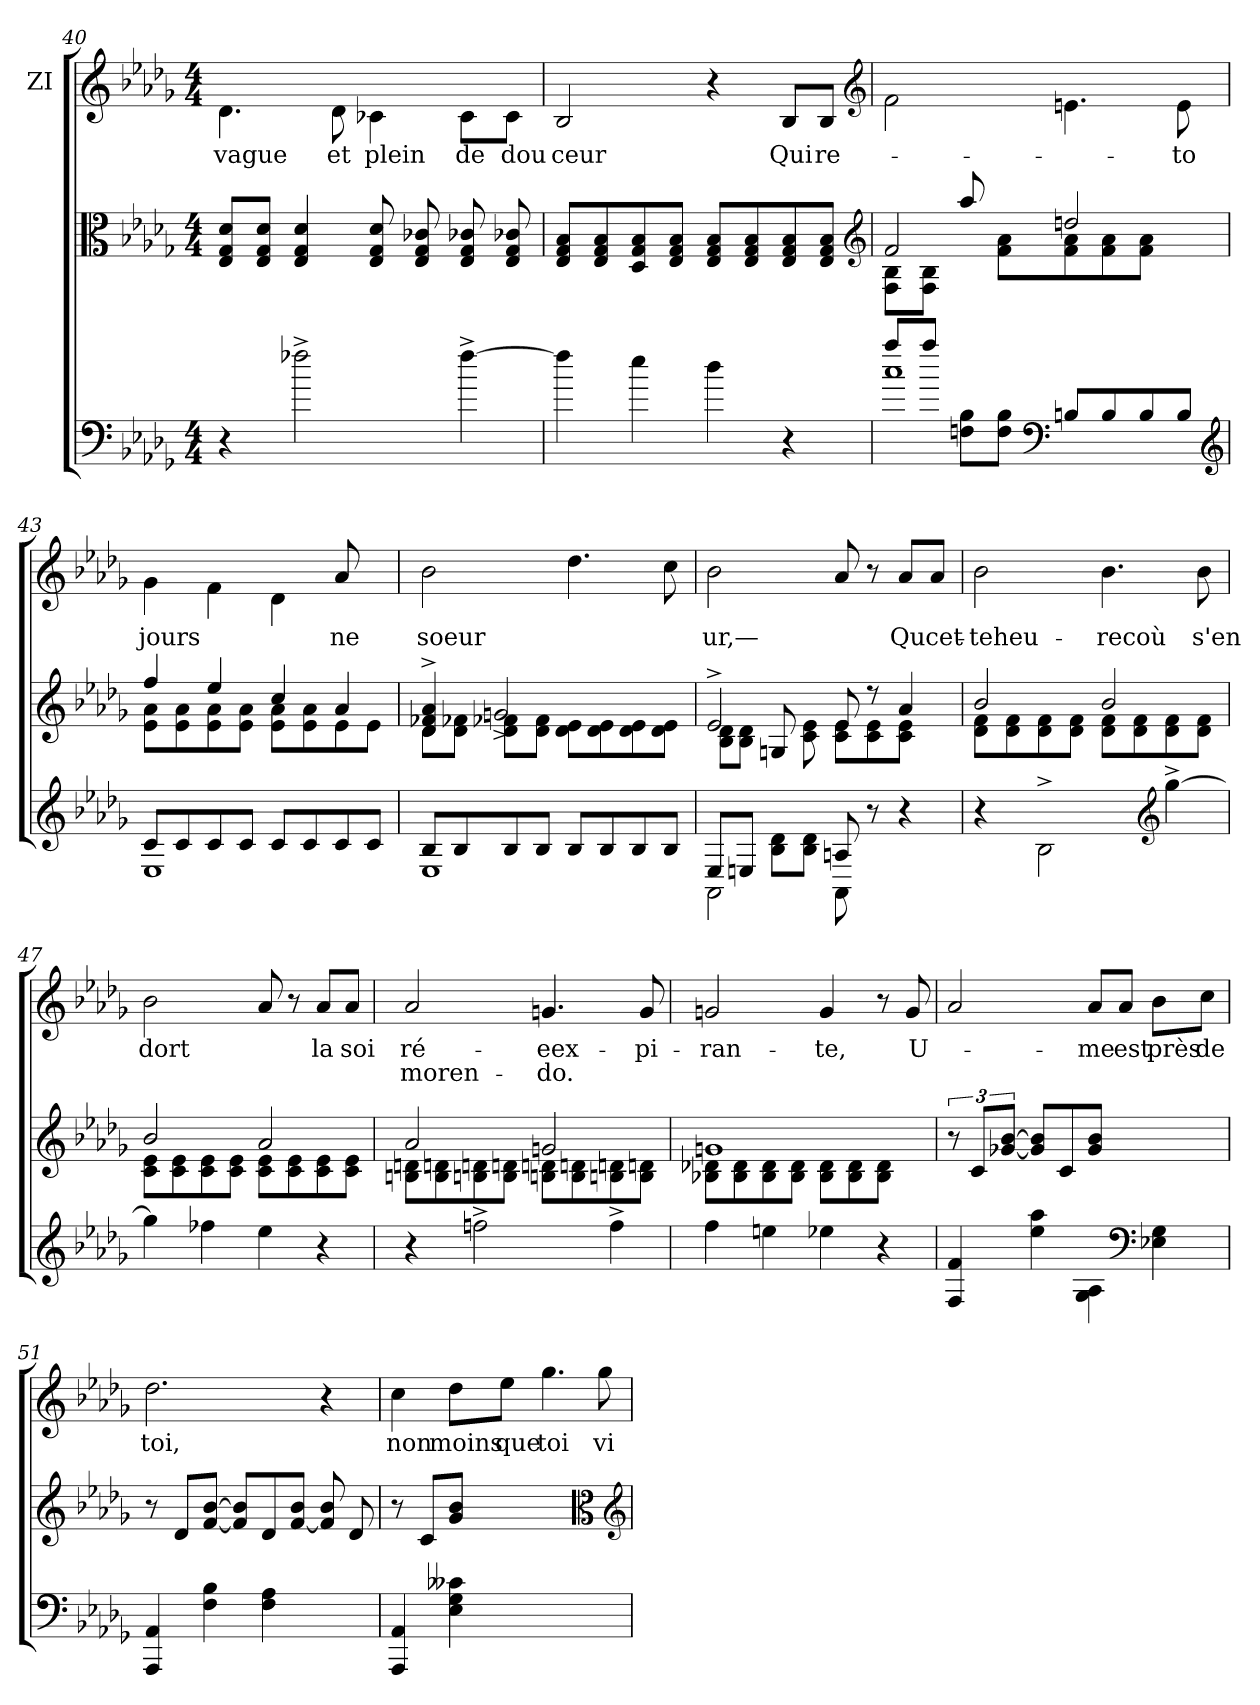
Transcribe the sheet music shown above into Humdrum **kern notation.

**kern	**kern	**kern	**text	**text
*part3	*part2	*part1	*part1	*part1
*staff3	*staff2	*staff1	*staff1	*staff1
*	*	*I"ZI	*	*
*clefF4	*clefC3	*clefG2	*	*
*k[b-e-a-d-g-]	*k[b-e-a-d-g-]	*k[b-e-a-d-g-]	*	*
*M4/4	*M4/4	*M4/4	*	*
=40	=40	=40	=40	=40
4r	8d-i/ 8G-i/ 8E-i/L	4.d-i\	vague	.
.	8d-i/ 8G-i/ 8E-i/J	.	.	.
2ff-X^>j\	4E-i/ 4d-i/ 4G-i/	.	.	.
.	.	8d-i\	et	.
.	8d-i/ 8G-i/ 8E-i/	4c-Xi\	plein	.
.	8E-i/ 8c-Xi/ 8G-i/	.	.	.
[4ff-^>j\	8E-i/ 8c-Xi/ 8G-i/	8c-i\L	de	.
.	8E-i/ 8c-Xi/ 8G-i/	8c-i\J	dou	.
=41	=41	=41	=41	=41
4ff-j\]	8E-i/ 8G-i/ 8B-i/L	2B-i/	ceur	.
.	8E-i/ 8G-i/ 8B-i/	.	.	.
4ee-j\	8D-i/ 8G-i/ 8B-i/	.	.	.
.	8E-i/ 8G-i/ 8B-i/J	.	.	.
4dd-j\	8E-i/ 8G-i/ 8B-i/L	4r	.	.
.	8E-i/ 8B-i/ 8G-i/	.	.	.
4r	8E-i/ 8G-i/ 8B-i/	8B-i/L	Qui	.
.	8E-i/ 8B-i/ 8G-i/J	8B-i/J	re-	.
*	*clefG2	*clefG2	*	*
!!LO:PB:g=z
=42	=42	=42	=42	=42
*^	*^	*	*	*
8aa-j/L	1ccZ/	2fi/	8FV\ 8B-V\L	2fi\	.	.
8aa-j/J	.	.	8B-V\ 8FV\J	.	.	.
8Fnj\ 8B-j\L	.	.	8aa-V/	.	.	.
8B-j\ 8Fj\J	.	.	8a-V\ 8fV\L	.	.	.
*clefF4	*	*	*	*	*	*
8Bnj/L	.	2ddni/	8fV\ 8a-V\	4.eni\	.	.
8Bj/	.	.	8fV\ 8a-V\	.	.	.
8Bj/	.	.	8a-V\ 8fV\J	.	.	.
8Bj/J	.	.	8ryy	8ei\	to	.
*clefG2	*	*	*	*	*	*
=43	=43	=43	=43	=43	=43	=43
8cj/L	1E-Z/	4ffi/	8e-V\ 8a-V\L	4g-i\	jours	.
8cj/	.	.	8e-V\ 8a-V\	.	.	.
8cj/	.	4ee-i/	8e-V\ 8a-V\	4fi\	.	.
8cj/J	.	.	8e-V\ 8a-V\J	.	.	.
8cj/L	.	4cci/	8e-V\ 8a-V\L	4d-i\	.	.
8cj/	.	.	8e-V\ 8a-V\	.	.	.
8cj/	.	4a-i/	8e-V\	8a-i/	ne	.
8cj/J	.	.	8e-V\J	8ryy	.	.
=44	=44	=44	=44	=44	=44	=44
8B-j/L	1E-Z/	4a-i^>/ 4f-Xi^>/ 4d-i^>/	8d-V\L	2b-i\	soeur	.
8B-j/	.	.	8f-XV\ 8d-V\J	.	.	.
8B-j/	.	8d-i\ 8f-Xi\L	2gn^>V/	.	.	.
8B-j/J	.	8d-i\ 8f-i\J	.	.	.	.
8B-j/L	.	8d-i\ 8e-i\L	.	4.dd-i\	.	.
8B-j/	.	8d-i\ 8e-i\	.	.	.	.
8B-j/	.	8d-i\ 8e-i\	4ryy	.	.	.
8B-j/J	.	8d-i\ 8e-i\J	.	8cci\	.	.
=45	=45	=45	=45	=45	=45	=45
8E-j/L	2AA-Z\	2e-^>i/	8d-V\ 8B-V\L	2b-i\	ur,—	.
8Enj/J	.	.	8B-V\ 8d-V\J	.	.	.
8B-j\ 8d-j\L	.	.	8GnV/	.	.	.
8d-j\ 8B-j\J	.	.	8cV\ 8e-V\	.	.	.
8AA-j\	8AnZ/	8e-i/	8cV\ 8e-V\L	8a-i/	.	.
8r	4.ryy	8r	8e-V\ 8cV\	8r	.	.
4r	.	4a-i/	8cV\ 8e-V\J	8a-i/L	Qu	.
.	.	.	8ryy	8a-i/J	cet-	.
*v	*v	*	*	*	*	*
!!LO:LB:g=z
=46	=46	=46	=46	=46	=46
4r	2b-i/	8fV\ 8d-V\L	2b-i\	teheu-	.
.	.	8fV\ 8d-V\	.	.	.
2B-^<j\	.	8d-V\ 8fV\	.	.	.
.	.	8fV\ 8d-V\J	.	.	.
.	2b-i/	8fV\ 8d-V\L	4.b-i\	recoù	.
.	.	8fV\ 8d-V\	.	.	.
*clefG2	*	*	*	*	*
[4gg-^<j\	.	8fV\ 8d-V\	.	.	.
.	.	8fV\ 8d-V\J	8b-i\	s'en	.
=47	=47	=47	=47	=47	=47
4gg-j\]	2b-i/	8cV\ 8e-V\L	2b-i\	dort	.
.	.	8cV\ 8e-V\	.	.	.
4ff-Xj\	.	8e-V\ 8cV\	.	.	.
.	.	8e-V\ 8cV\J	.	.	.
4ee-j\	2a-i/	8cV\ 8e-V\L	8a-i/	.	.
.	.	8e-V\ 8cV\	8r	.	.
4r	.	8e-V\ 8cV\	8a-i/L	la	.
.	.	8e-V\ 8cV\J	8a-i/J	soi	.
=48	=48	=48	=48	=48	=48
4r	2a-i/	8dnV\ 8BnV\L	2a-i/	ré-	moren-
.	.	8dnV\ 8BV\	.	.	.
2ffn^<j\	.	8dnV\ 8BnV\	.	.	.
.	.	8dnV\ 8BV\J	.	.	.
.	2gni/	8dnV\ 8BnV\L	4.gni/	eex-	do.
.	.	8dnV\ 8BV\	.	.	.
4ff^<j\	.	8dnV\ 8BnV\	.	.	.
.	.	8dnV\ 8BV\J	8gi/	pi-	.
=49	=49	=49	=49	=49	=49
4ffj\	1gni/	8d-XV\ 8B-XV\L	2gni/	ran-	.
.	.	8B-V\ 8d-V\	.	.	.
4eenj\	.	8d-V\ 8B-V\	.	.	.
.	.	8d-V\ 8B-V\J	.	.	.
4ee-Xj\	.	8B-V\ 8d-V\L	4gi/	te,	.
.	.	8B-V\ 8d-V\	.	.	.
4r	.	8B-V\ 8d-V\J	8r	.	.
.	.	8ryy	8gi/	U-	.
*	*v	*v	*	*	*
!!LO:LB:g=z
=50	=50	=50	=50	=50
4fj/ 4Fj/	12r	2a-i/	.	.
.	12ci/L	.	.	.
.	[12g-Xi/ [12b-i/J	.	.	.
4ee-j\ 4aa-j\	8b-i]/ 8g-i]/L	.	.	.
.	8ci/	.	.	.
4G-j\ 4A-j\	8g-i/ 8b-i/J	8a-i/L	me	.
.	4.ryy	8a-i/J	est	.
*clefF4	*	*	*	*
4E-Xj\ 4G-j\	.	8b-i\L	près	.
.	.	8cci\J	de	.
=51	=51	=51	=51	=51
4AA-j/ 4AAA-j/	8r	2.dd-i\	toi,	.
.	8d-i/L	.	.	.
4Fj\ 4B-j\	[8b-i/ [8fi/J	.	.	.
.	8fi]/ 8b-i]/L	.	.	.
4A-j\ 4Fj\	8d-i/	.	.	.
.	8b-i/ [8fi/J	.	.	.
4ryy	8b-i/ 8fi]/	4r	.	.
.	8d-i/	.	.	.
=52	=52	=52	=52	=52
4AA-j/ 4AAA-j/	8r	4cci\	non	.
.	8ci/L	.	.	.
4c--Xj\ 4G-j\ 4E-j\	8b-i/ 8g-i/J	8dd-i\L	moins	.
.	2ryy	8ee-i\J	que	.
2ryy	.	4.gg-i\	toi	.
*	*clefC3	*	*	*
.	8ryy	8gg-i\	vi-	.
*	*clefG2	*	*	*
=	=	=	=	=
*-	*-	*-	*-	*-
